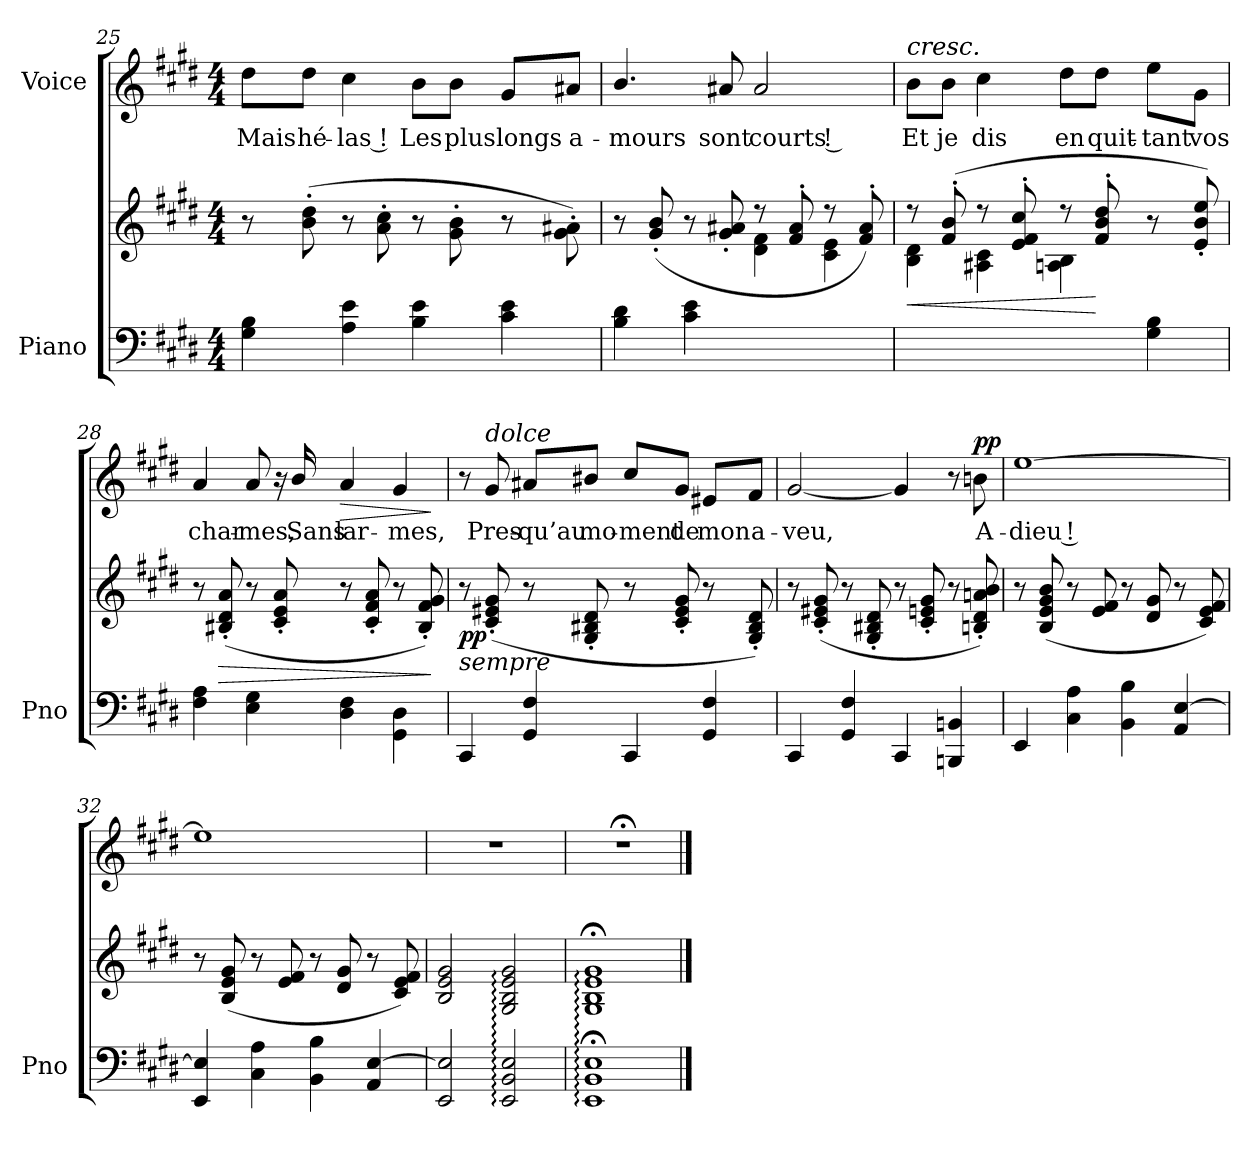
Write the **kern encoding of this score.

**kern	**kern	**dynam	**kern	**text	**dynam
*part2	*part2	*part2	*part1	*part1	*part1
*staff3	*staff2	*staff2/3	*staff1	*staff1	*staff1
*I"Piano	*	*	*I"Voice	*	*
*I'Pno	*	*	*	*	*
!!LO:PB:g=z
*clefF4	*clefG2	*	*clefG2	*	*
*k[f#c#g#d#]	*k[f#c#g#d#]	*	*k[f#c#g#d#]	*	*
*M4/4	*M4/4	*	*M4/4	*	*
=25	=25	=25	=25	=25	=25
!	!	!	!	!LO:LY:b	!
4G#\ 4B\	8r	.	8dd#\L	Mais	.
!	!	!	!	!LO:LY:b	!
.	(8b\' 8dd#\'	.	8dd#\J	hé-	.
!	!	!	!	!LO:LY:b	!
4A\ 4e\	8r	.	4cc#\	-las !	.
.	8a\' 8cc#\'	.	.	.	.
!	!	!	!	!LO:LY:b	!
4B\ 4e\	8r	.	8b\L	Les	.
!	!	!	!	!LO:LY:b	!
.	8g#\' 8b\'	.	8b\J	plus	.
!	!	!	!	!LO:LY:b	!
4c#\ 4e\	8r	.	8g#/L	longs	.
!	!	!	!	!LO:LY:b	!
.	8g#\'> 8a#X\'>)	.	8a#X/J	a-	.
=26	=26	=26	=26	=26	=26
*	*^	*	*	*	*
!	!	!	!	!	!LO:LY:b	!
4B\ 4d#\	8r	2ryy	.	4.b/	-mours	.
.	(>8g#/'> 8b/'>	.	.	.	.	.
4c#\ 4e\	8r	.	.	.	.	.
!	!	!	!	!	!LO:LY:b	!
.	8g#/'> 8a#X/'>	.	.	8a#X/	sont	.
!	!	!	!	!	!LO:LY:b	!
2ryy	8r	4d#\ 4f#\	.	2a#/	courts !	.
.	8f#/'> 8a#/'>	.	.	.	.	.
.	8r	4c#\ 4e\	.	.	.	.
.	8f#/'> 8a#/'>)	.	.	.	.	.
=27	=27	=27	=27	=27	=27	=27
!	!	!	!	!LO:TX:a:i:t=cresc.	!	!
!	!	!	!LO:HP:b	!	!LO:LY:b	!
2.ryy	8r	4B\ 4d#\	<	8b\L	Et	.
!	!	!	!	!	!LO:LY:b	!
.	(>8f#/'> 8b/'>	.	.	8b\J	je	.
!	!	!	!	!	!LO:LY:b	!
.	8r	4A#X\ 4c#\	.	4cc#\	dis	.
.	8e/'> 8f#/'> 8cc#/'>	.	.	.	.	.
!	!	!	!	!	!LO:LY:b	!
.	8r	4An\ 4B\	.	8dd#\L	en	.
!	!	!	!	!	!LO:LY:b	!
.	8f#/'> 8b/'> 8dd#/'>	.	[	8dd#\J	quit-	.
!	!	!	!	!	!LO:LY:b	!
4G#\ 4B\	8r	4ryy	.	8ee\L	-tant	.
!	!	!	!	!	!LO:LY:b	!
.	8e/'> 8b/'> 8ee/'>)	.	.	8g#\J	vos	.
*	*v	*v	*	*	*	*
!!LO:LB:g=z
=28	=28	=28	=28	=28	=28
!	!	!	!	!LO:LY:b	!
4F#\ 4A\	8r	.	4a/	char-	.
!	!	!LO:HP:b	!	!	!
.	(>8B#X/'> 8d#/'> 8a/'>	>	.	.	.
!	!	!	!	!LO:LY:b	!
4E\ 4G#\	8r	.	8a/	-mes,	.
.	8c#/'> 8e/'> 8a/'>	.	16r	.	.
!	!	!	!	!LO:LY:b	!
.	.	.	16b/	Sans	.
!	!	!	!	!LO:LY:b	!LO:HP:b
4D#\ 4F#\	8r	.	4a/	lar-	>
.	8c#/'> 8f#/'> 8a/'>	.	.	.	.
!	!	!	!	!LO:LY:b	!
4GG#\ 4D#\	8r	.	4g#/	-mes,	.
.	8B#/'> 8f#/'> 8g#/'>)	.	.	.	.
.	.	]	.	.	]
=29	=29	=29	=29	=29	=29
!	!LO:TX:b:i:t=sempre	!	!	!	!
!	!	!LO:DY:b	!	!	!
4CC#/	8r	pp	8r	.	.
!	!	!	!LO:TX:a:i:t=dolce	!	!
!	!	!	!	!LO:LY:b	!
.	(>8c#/'> 8e#X/'> 8g#/'>	.	8g#/	Pres-	.
!	!	!	!	!LO:LY:b	!
4GG#/ 4F#/	8r	.	8a#X/L	-qu’au	.
!	!	!	!	!LO:LY:b	!
.	8G#/'> 8B#X/'> 8d#/'>	.	8b#X/J	mo-	.
!	!	!	!	!LO:LY:b	!
4CC#/	8r	.	8cc#/L	-ment	.
!	!	!	!	!LO:LY:b	!
.	8c#/'> 8e#/'> 8g#/'>	.	8g#/J	de	.
!	!	!	!	!LO:LY:b	!
4GG#/ 4F#/	8r	.	8e#X/L	mon	.
!	!	!	!	!LO:LY:b	!
.	8G#/'> 8B#/'> 8d#/'>)	.	8f#/J	a-	.
=30	=30	=30	=30	=30	=30
!	!	!	!	!LO:LY:b	!
4CC#/	8r	.	[2g#/	-veu,	.
.	(>8c#/'> 8e#X/'> 8g#/'>	.	.	.	.
4GG#/ 4F#/	8r	.	.	.	.
.	8G#/'> 8B#X/'> 8d#/'>	.	.	.	.
4CC#/	8r	.	4g#/]	.	.
.	8c#/'> 8en/'> 8g#/'>	.	.	.	.
4BBBn/ 4BBn/	8r	.	8r	.	.
!	!	!	!	!LO:LY:b	!LO:DY:a
.	8Bn/'> 8d#/'> 8an/'> 8b/'>)	.	8bn\	A-	pp
!!LO:LB:g=z
=31	=31	=31	=31	=31	=31
!	!	!	!	!LO:LY:b	!
4EE/	8r	.	[1ee	-dieu !	.
.	(>8B/ 8e/ 8g#/ 8b/	.	.	.	.
4C#\ 4A\	8r	.	.	.	.
.	8e/ 8f#/	.	.	.	.
4BB\ 4B\	8r	.	.	.	.
.	8d#/ 8g#/	.	.	.	.
4AA/ [4E/	8r	.	.	.	.
.	8c#/ 8e/ 8f#/)	.	.	.	.
=32	=32	=32	=32	=32	=32
4EE/ 4E/]	8r	.	1ee]	.	.
.	(>8B/ 8e/ 8g#/	.	.	.	.
4C#\ 4A\	8r	.	.	.	.
.	8e/ 8f#/	.	.	.	.
4BB\ 4B\	8r	.	.	.	.
.	8d#/ 8g#/	.	.	.	.
4AA/ [4E/	8r	.	.	.	.
.	8c#/ 8e/ 8f#/)	.	.	.	.
=33	=33	=33	=33	=33	=33
2EE/ 2E/]	2B/ 2e/ 2g#/	.	1r	.	.
2EE/:: 2BB/:: 2E/::	2G#/:: 2B/:: 2e/:: 2g#/::	.	.	.	.
=34	=34	=34	=34	=34	=34
1EE::; 1BB::; 1E::;	1G#::;< 1B::;< 1e::;< 1g#::;<	.	1r;<	.	.
==	==	==	==	==	==
*-	*-	*-	*-	*-	*-
